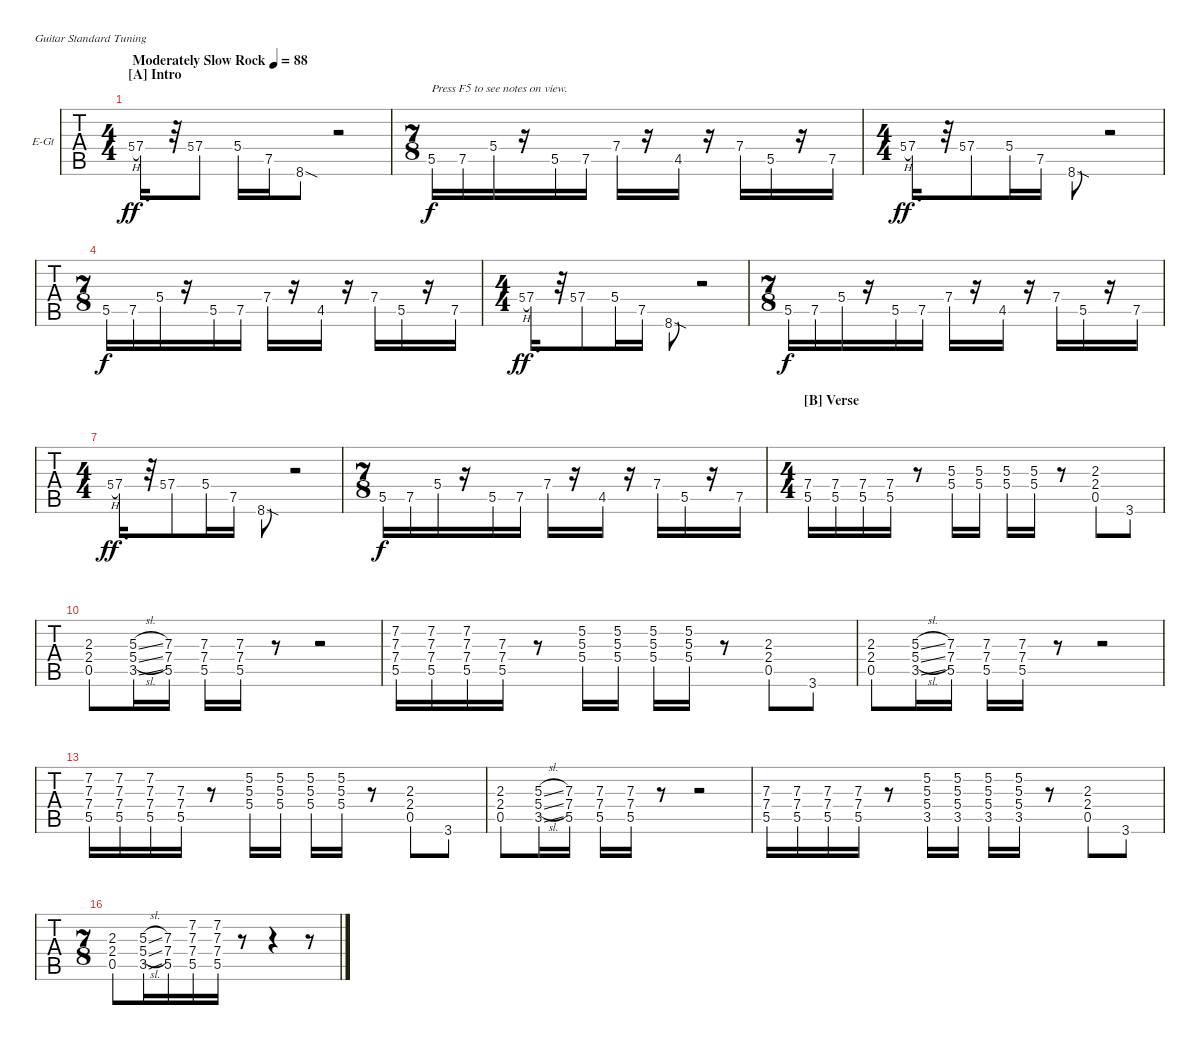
\bracketExtendMode nobrackets
\firstSystemTrackNameOrientation horizontal
\otherSystemsTrackNameOrientation horizontal
\defaultBarNumberDisplay FirstOfSystem
\track ("Guitar 1" "E-Gt") {instrument distortionguitar}
\staff {tabs}
\tuning (E4 B3 G3 D3 A2 E2)
\ts (4 4)
\beaming (8 2 2 2 2)
\section ("A" "Intro")
\scale
0.478284
\tempo (88 "Moderately Slow Rock")
\accidentals auto
\clef g2
\ottava regular
\simile none
\ks a
5.4{h}.8{gr dy ff instrument distortionguitar} 7.4.16{d} r.32 5.4.8{gr} 7.4.8 5.4.16 7.5.16 8.6{sod}.8 r.2 |
\ts (7 8)
\beaming (8 3 2 2)
\scale
0.520826 5.5.16{txt "Press F5 to see notes on view.\n" dy f} 7.5.16 5.4.16 r.16 5.5.16 7.5.16 7.4.16 r.16 4.5.16 r.16 7.4.16 5.5.16 r.16 7.5.16 |
\ts (4 4)
\beaming (8 3 2 2 1)
\scale
0.528046 5.4{h}.8{gr dy ff} 7.4.16{d} r.32 5.4.8{gr} 7.4.8 5.4.16 7.5.16 8.6{sod}.8 r.2 |
\ts (7 8)
\beaming (8 3 2 2)
\scale
0.471585 5.5.16{dy f} 7.5.16 5.4.16 r.16 5.5.16 7.5.16 7.4.16 r.16 4.5.16 r.16 7.4.16 5.5.16 r.16 7.5.16 |
\ts (4 4)
\beaming (8 3 2 2 1)
\scale
0.544634 5.4{h}.8{gr dy ff} 7.4.16{d} r.32 5.4.8{gr} 7.4.8 5.4.16 7.5.16 8.6{sod}.8 r.2 |
\ts (7 8)
\beaming (8 3 2 2)
\scale
0.455038 5.5.16{dy f} 7.5.16 5.4.16 r.16 5.5.16 7.5.16 7.4.16 r.16 4.5.16 r.16 7.4.16 5.5.16 r.16 7.5.16 |
\ts (4 4)
\beaming (8 3 2 2 1)
\scale
0.563987 5.4{h}.8{gr dy ff} 7.4.16{d} r.32 5.4.8{gr} 7.4.8 5.4.16 7.5.16 8.6{sod}.8 r.2 |
\ts (7 8)
\beaming (8 3 2 2)
\scale
0.435733 5.5.16{dy f} 7.5.16 5.4.16 r.16 5.5.16 7.5.16 7.4.16 r.16 4.5.16 r.16 7.4.16 5.5.16 r.16 7.5.16 |
\ts (4 4)
\beaming (8 2 2 2 2)
\section ("B" "Verse")
\scale
0.516484 (7.4 5.5).16{lyrics (0 "") lyrics (1 "") lyrics (2 "") lyrics (3 "") lyrics (4 "")} (7.4 5.5).16{lyrics (0 "") lyrics (1 "") lyrics (2 "") lyrics (3 "") lyrics (4 "")} (7.4 5.5).16{lyrics (0 "") lyrics (1 "") lyrics (2 "") lyrics (3 "") lyrics (4 "")} (7.4 5.5).16{lyrics (0 "") lyrics (1 "") lyrics (2 "") lyrics (3 "") lyrics (4 "")} r.8 (5.3 5.4).16{lyrics (0 "") lyrics (1 "") lyrics (2 "") lyrics (3 "") lyrics (4 "")} (5.3 5.4).16{lyrics (0 "") lyrics (1 "") lyrics (2 "") lyrics (3 "") lyrics (4 "")} (5.3 5.4).16{lyrics (0 "") lyrics (1 "") lyrics (2 "") lyrics (3 "") lyrics (4 "")} (5.3 5.4).16{lyrics (0 "") lyrics (1 "") lyrics (2 "") lyrics (3 "") lyrics (4 "")} r.8 (2.3{st} 2.4{st} 0.5{st}).8{lyrics (0 "") lyrics (1 "") lyrics (2 "") lyrics (3 "") lyrics (4 "")} 3.6{st}.8{lyrics (0 "") lyrics (1 "") lyrics (2 "") lyrics (3 "") lyrics (4 "")} |
\scale
0.483516 (2.3{st} 2.4{st} 0.5{st}).8{lyrics (0 "") lyrics (1 "") lyrics (2 "") lyrics (3 "") lyrics (4 "")} (5.3{sl} 5.4{sl} 3.5{sl}).16{lyrics (0 "") lyrics (1 "") lyrics (2 "") lyrics (3 "") lyrics (4 "")} (7.3 7.4 5.5).16{lyrics (0 "") lyrics (1 "") lyrics (2 "") lyrics (3 "") lyrics (4 "")} (7.3 7.4 5.5).16{lyrics (0 "") lyrics (1 "") lyrics (2 "") lyrics (3 "") lyrics (4 "")} (7.3 7.4 5.5).16{lyrics (0 "") lyrics (1 "") lyrics (2 "") lyrics (3 "") lyrics (4 "")} r.8 r.2 |
\scale
0.5 (7.3 7.4 5.5 7.2).16 (7.3 7.4 5.5 7.2).16 (7.3 7.4 5.5 7.2).16 (7.3 7.4 5.5).16 r.8 (5.3 5.4 5.2).16 (5.3 5.4 5.2).16 (5.3 5.4 5.2).16 (5.3 5.4 5.2).16 r.8 (2.3{st} 2.4{st} 0.5{st}).8 3.6{st}.8 |
\scale
0.5 (2.3{st} 2.4{st} 0.5{st}).8{lyrics (0 "") lyrics (1 "") lyrics (2 "") lyrics (3 "") lyrics (4 "")} (5.3{sl} 5.4{sl} 3.5{sl}).16{lyrics (0 "") lyrics (1 "") lyrics (2 "") lyrics (3 "") lyrics (4 "")} (7.3 7.4 5.5).16{lyrics (0 "") lyrics (1 "") lyrics (2 "") lyrics (3 "") lyrics (4 "")} (7.3 7.4 5.5).16{lyrics (0 "") lyrics (1 "") lyrics (2 "") lyrics (3 "") lyrics (4 "")} (7.3 7.4 5.5).16{lyrics (0 "") lyrics (1 "") lyrics (2 "") lyrics (3 "") lyrics (4 "")} r.8 r.2 |
\scale
0.5 (7.3 7.4 5.5 7.2).16 (7.3 7.4 5.5 7.2).16 (7.3 7.4 5.5 7.2).16 (7.3 7.4 5.5).16 r.8 (5.3 5.4 5.2).16 (5.3 5.4 5.2).16 (5.3 5.4 5.2).16 (5.3 5.4 5.2).16 r.8 (2.3{st} 2.4{st} 0.5{st}).8 3.6{st}.8 |
\scale
0.5 (2.3{st} 2.4{st} 0.5{st}).8{lyrics (0 "") lyrics (1 "") lyrics (2 "") lyrics (3 "") lyrics (4 "")} (5.3{sl} 5.4{sl} 3.5{sl}).16{lyrics (0 "") lyrics (1 "") lyrics (2 "") lyrics (3 "") lyrics (4 "")} (7.3 7.4 5.5).16{lyrics (0 "") lyrics (1 "") lyrics (2 "") lyrics (3 "") lyrics (4 "")} (7.3 7.4 5.5).16{lyrics (0 "") lyrics (1 "") lyrics (2 "") lyrics (3 "") lyrics (4 "")} (7.3 7.4 5.5).16{lyrics (0 "") lyrics (1 "") lyrics (2 "") lyrics (3 "") lyrics (4 "")} r.8 r.2 |
\scale
0.511628 (7.3 7.4 5.5).16{lyrics (0 "") lyrics (1 "") lyrics (2 "") lyrics (3 "") lyrics (4 "")} (7.3 7.4 5.5).16{lyrics (0 "") lyrics (1 "") lyrics (2 "") lyrics (3 "") lyrics (4 "")} (7.3 7.4 5.5).16{lyrics (0 "") lyrics (1 "") lyrics (2 "") lyrics (3 "") lyrics (4 "")} (7.3 7.4 5.5).16{lyrics (0 "") lyrics (1 "") lyrics (2 "") lyrics (3 "") lyrics (4 "")} r.8 (5.2 5.3 5.4 3.5).16{lyrics (0 "") lyrics (1 "") lyrics (2 "") lyrics (3 "") lyrics (4 "")} (5.2 5.3 5.4 3.5).16{lyrics (0 "") lyrics (1 "") lyrics (2 "") lyrics (3 "") lyrics (4 "")} (5.2 5.3 5.4 3.5).16{lyrics (0 "") lyrics (1 "") lyrics (2 "") lyrics (3 "") lyrics (4 "")} (5.2 5.3 5.4 3.5).16{lyrics (0 "") lyrics (1 "") lyrics (2 "") lyrics (3 "") lyrics (4 "")} r.8 (2.3{st} 2.4{st} 0.5{st}).8{lyrics (0 "") lyrics (1 "") lyrics (2 "") lyrics (3 "") lyrics (4 "")} 3.6{st}.8{lyrics (0 "") lyrics (1 "") lyrics (2 "") lyrics (3 "") lyrics (4 "")} |
\ts (7 8)
\beaming (8 3 2 2)
\scale
0.488372 (2.3{st} 2.4{st} 0.5{st}).8{lyrics (0 "") lyrics (1 "") lyrics (2 "") lyrics (3 "") lyrics (4 "")} (5.3{sl} 5.4{sl} 3.5{sl}).16 (7.3 7.4 5.5).16 (7.2 7.3 7.4 5.5).16{lyrics (0 "") lyrics (1 "") lyrics (2 "") lyrics (3 "") lyrics (4 "")} (7.2 7.3 7.4 5.5).16{lyrics (0 "") lyrics (1 "") lyrics (2 "") lyrics (3 "") lyrics (4 "")} r.8 r.4 r.8
